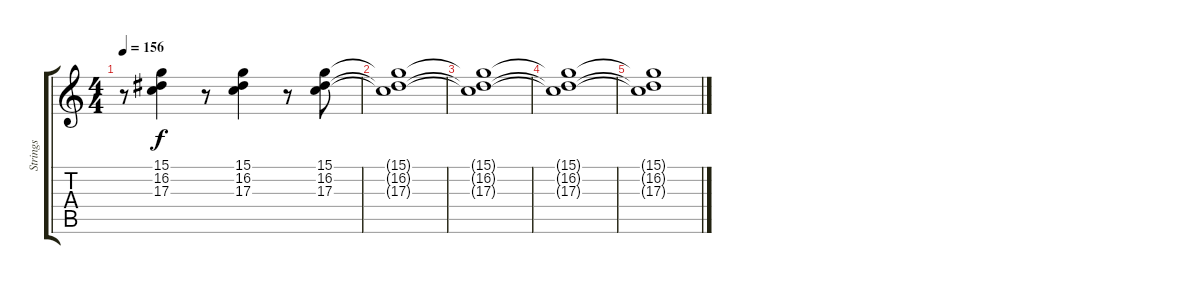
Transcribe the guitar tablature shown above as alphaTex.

\track ("Strings" "Strings") {instrument synthvoice}
\staff {score tabs}
\tuning (E4 B3 G3 D3 A2 E2) {hide}
\ts (4 4)
\tempo 156
\clef g2
\ks c
r.8{dy f} (15.1 16.2 17.3).4 r.8 (15.1 16.2 17.3).4 r.8 (15.1 16.2 17.3).8 |
(15.1{t} 16.2{t} 17.3{t}).1 |
(15.1{t} 16.2{t} 17.3{t}).1 |
(15.1{t} 16.2{t} 17.3{t}).1 |
(15.1{t} 16.2{t} 17.3{t}).1
